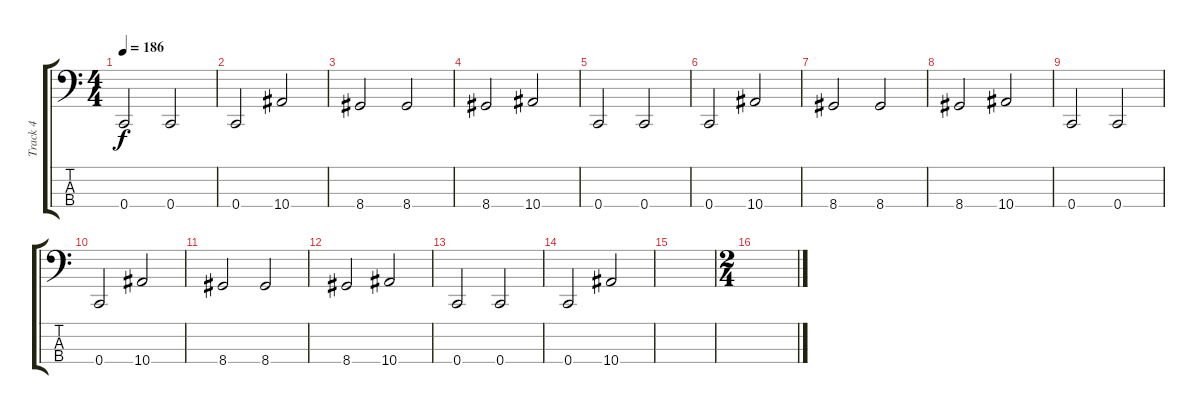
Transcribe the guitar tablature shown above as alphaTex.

\track ("Track 4" "Track 4") {instrument electricbasspick}
\staff {score tabs}
\tuning (Eb2 Bb1 F1 C1) {hide}
\ts (4 4)
\tempo 186
\clef f4
\ks c
0.4.2{dy f} 0.4.2 |
0.4.2 10.4.2 |
8.4.2 8.4.2 |
8.4.2 10.4.2 |
0.4.2 0.4.2 |
0.4.2 10.4.2 |
8.4.2 8.4.2 |
8.4.2 10.4.2 |
0.4.2 0.4.2 |
0.4.2 10.4.2 |
8.4.2 8.4.2 |
8.4.2 10.4.2 |
0.4.2 0.4.2 |
0.4.2 10.4.2 |
|
\ts (2 4)
